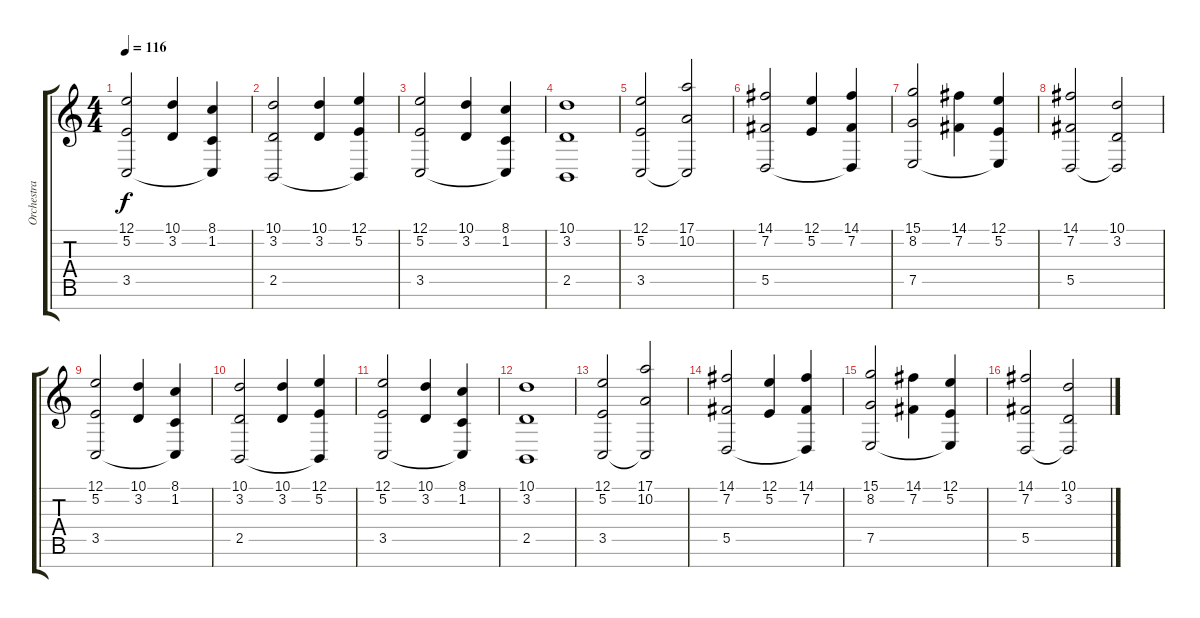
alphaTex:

\track ("Orchestra" "Orchestra") {instrument tremolostrings}
\staff {score tabs}
\tuning (E4 B3 G3 D3 A2 E2 B1) {hide}
\ts (4 4)
\tempo 116
\clef g2
\ks c
(12.1 5.2 3.5).2{dy f} (10.1 3.2).4 (8.1 1.2 3.5{t}).4 |
(10.1 3.2 2.5).2 (10.1 3.2).4 (12.1 5.2 2.5{t}).4 |
(12.1 5.2 3.5).2 (10.1 3.2).4 (8.1 1.2 3.5{t}).4 |
(10.1 3.2 2.5).1 |
(12.1 5.2 3.5).2 (17.1 10.2 3.5{t}).2 |
(14.1 7.2 5.5).2 (12.1 5.2).4 (14.1 7.2 5.5{t}).4 |
(15.1 8.2 7.5).2 (14.1 7.2).4 (12.1 5.2 7.5{t}).4 |
(14.1 7.2 5.5).2 (10.1 3.2 5.5{t}).2 |
(12.1 5.2 3.5).2 (10.1 3.2).4 (8.1 1.2 3.5{t}).4 |
(10.1 3.2 2.5).2 (10.1 3.2).4 (12.1 5.2 2.5{t}).4 |
(12.1 5.2 3.5).2 (10.1 3.2).4 (8.1 1.2 3.5{t}).4 |
(10.1 3.2 2.5).1 |
(12.1 5.2 3.5).2 (17.1 10.2 3.5{t}).2 |
(14.1 7.2 5.5).2 (12.1 5.2).4 (14.1 7.2 5.5{t}).4 |
(15.1 8.2 7.5).2 (14.1 7.2).4 (12.1 5.2 7.5{t}).4 |
(14.1 7.2 5.5).2 (10.1 3.2 5.5{t}).2
